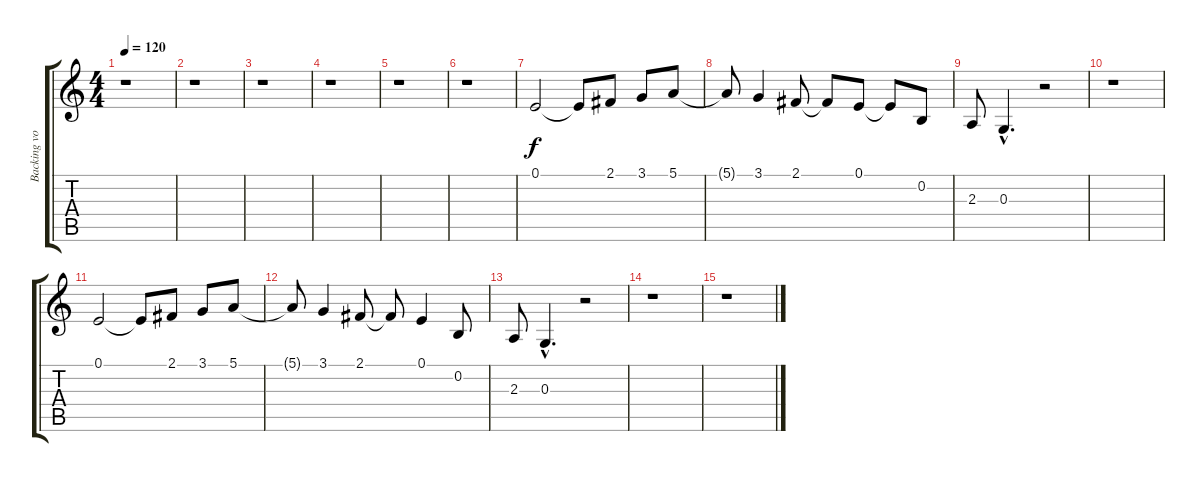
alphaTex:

\track ("Backing vocals" "Backing vo") {instrument pad4choir}
\staff {score tabs}
\tuning (E4 B3 G3 D3 A2 E2) {hide}
\ts (4 4)
\tempo 120
\clef g2
\ks c
r.1{dy f} |
r.1 |
r.1 |
r.1 |
r.1 |
r.1 |
0.1.2 0.1{t}.8 2.1.8 3.1.8 5.1.8 |
5.1{t}.8 3.1.4 2.1.8 2.1{t}.8 0.1.8 0.1{t}.8 0.2.8 |
2.3.8 0.3{hac}.4{d} r.2 |
r.1 |
0.1.2 0.1{t}.8 2.1.8 3.1.8 5.1.8 |
5.1{t}.8 3.1.4 2.1.8 2.1{t}.8 0.1.4 0.2.8 |
2.3.8 0.3{hac}.4{d} r.2 |
r.1 |
r.1
